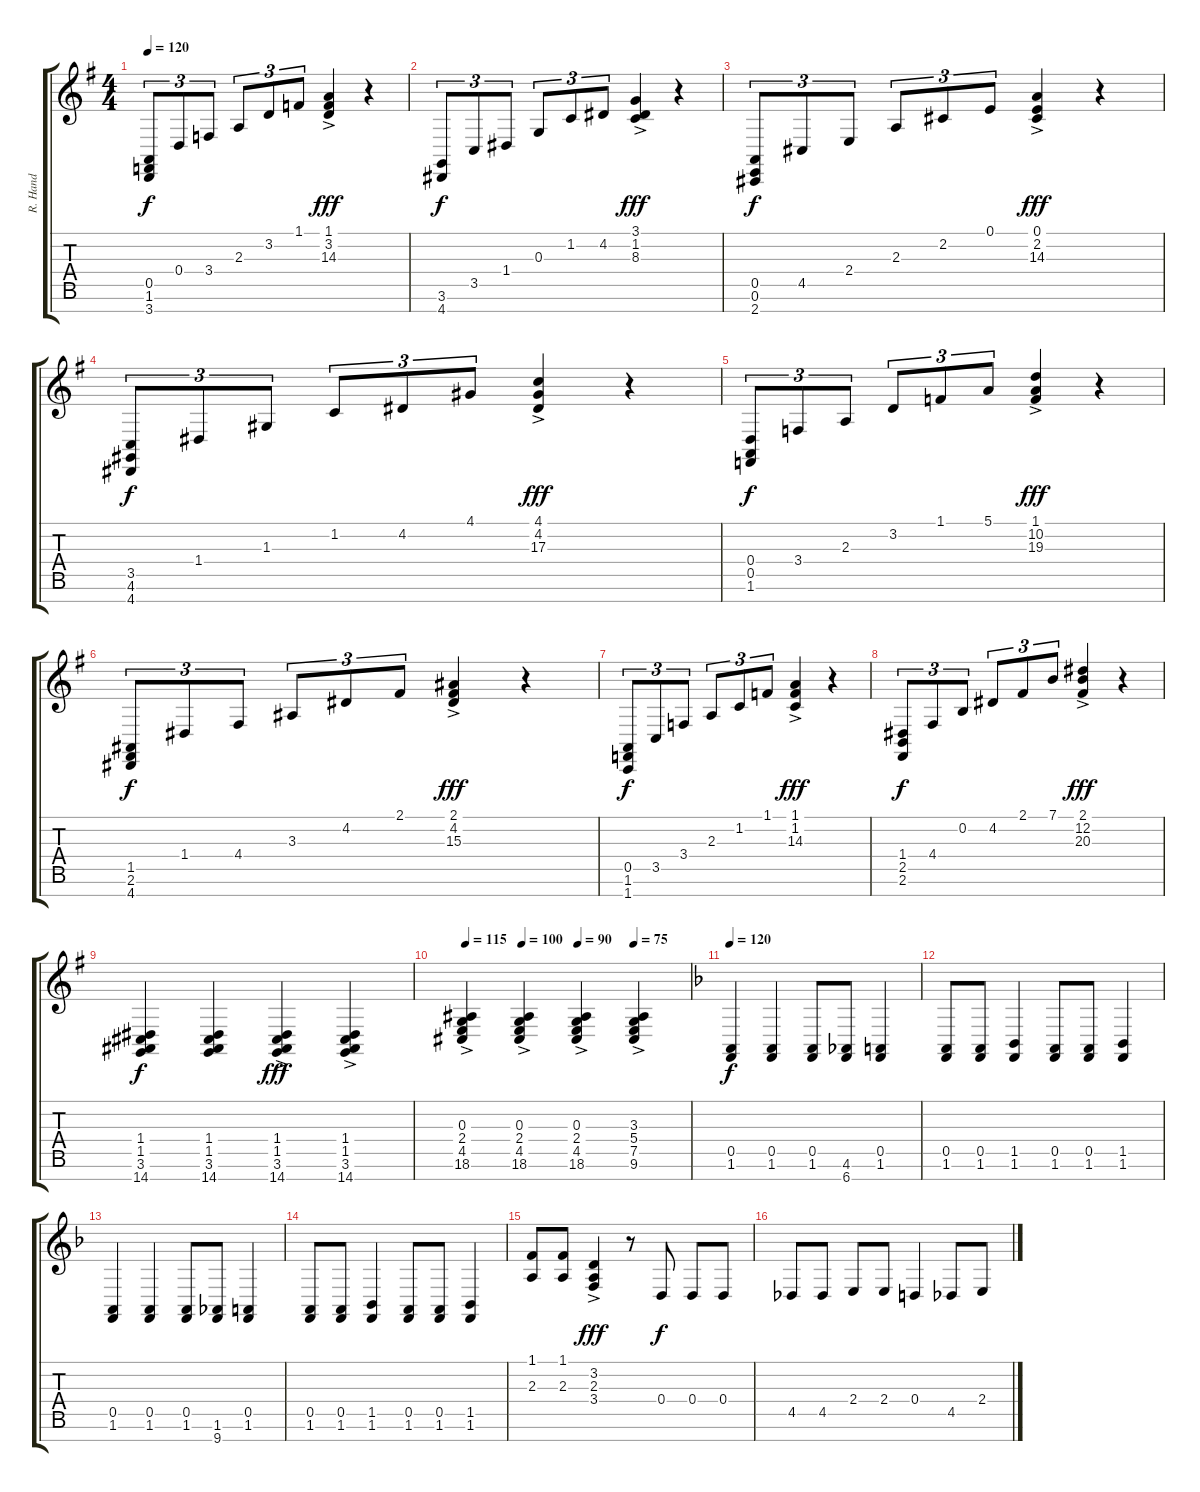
\track ("R. Hand" "R. Hand") {instrument acousticgrandpiano}
\staff {score tabs}
\tuning (E4 B3 G3 D3 A2 E2 B1) {hide}
\ts (4 4)
\tempo 120
\clef g2
\ks g
(0.5 1.6 3.7).8{tu (3 2) dy f} 0.4.8{tu (3 2)} 3.4.8{tu (3 2)} 2.3.8{tu (3 2)} 3.2.8{tu (3 2)} 1.1.8{tu (3 2)} (1.1{ac} 3.2{ac} 14.3{ac}).4{dy fff} r.4 |
(3.6 4.7).8{tu (3 2) dy f} 3.5.8{tu (3 2)} 1.4.8{tu (3 2)} 0.3.8{tu (3 2)} 1.2.8{tu (3 2)} 4.2.8{tu (3 2)} (3.1{ac} 1.2{ac} 8.3{ac}).4{dy fff} r.4 |
(0.5 0.6 2.7).8{tu (3 2) dy f} 4.5.8{tu (3 2)} 2.4.8{tu (3 2)} 2.3.8{tu (3 2)} 2.2.8{tu (3 2)} 0.1.8{tu (3 2)} (0.1{ac} 2.2{ac} 14.3{ac}).4{dy fff} r.4 |
(3.5 4.6 4.7).8{tu (3 2) dy f} 1.4.8{tu (3 2)} 1.3.8{tu (3 2)} 1.2.8{tu (3 2)} 4.2.8{tu (3 2)} 4.1.8{tu (3 2)} (4.1{ac} 4.2{ac} 17.3{ac}).4{dy fff} r.4 |
(0.4 0.5 1.6).8{tu (3 2) dy f} 3.4.8{tu (3 2)} 2.3.8{tu (3 2)} 3.2.8{tu (3 2)} 1.1.8{tu (3 2)} 5.1.8{tu (3 2)} (1.1{ac} 10.2{ac} 19.3{ac}).4{dy fff} r.4 |
(1.5 2.6 4.7).8{tu (3 2) dy f} 1.4.8{tu (3 2)} 4.4.8{tu (3 2)} 3.3.8{tu (3 2)} 4.2.8{tu (3 2)} 2.1.8{tu (3 2)} (2.1{ac} 4.2{ac} 15.3{ac}).4{dy fff} r.4 |
(0.5 1.6 1.7).8{tu (3 2) dy f} 3.5.8{tu (3 2)} 3.4.8{tu (3 2)} 2.3.8{tu (3 2)} 1.2.8{tu (3 2)} 1.1.8{tu (3 2)} (1.1{ac} 1.2{ac} 14.3{ac}).4{dy fff} r.4 |
(1.4 2.5 2.6).8{tu (3 2) dy f} 4.4.8{tu (3 2)} 0.2.8{tu (3 2)} 4.2.8{tu (3 2)} 2.1.8{tu (3 2)} 7.1.8{tu (3 2)} (2.1{ac} 12.2{ac} 20.3{ac}).4{dy fff} r.4 |
(1.4 1.5 3.6 14.7).4{dy f volume 12} (1.4 1.5 3.6 14.7).4 (1.4{ac} 1.5 3.6 14.7).4{dy fff} (1.4{ac} 1.5{ac} 3.6 14.7).4 |
\tempo 115
\tempo (100 0.25)
\tempo (90 0.5)
\tempo (75 0.75)
(0.3{ac} 2.4{ac} 4.5{ac} 18.6).4{volume 13} (0.3{ac} 2.4{ac} 4.5{ac} 18.6).4 (0.3{ac} 2.4{ac} 4.5{ac} 18.6{ac}).4 (3.3{ac} 5.4{ac} 7.5{ac} 9.6{ac}).4 |
\tempo 130
\tempo 120
\ks f
(0.5 1.6).4{dy f volume 15} (0.5 1.6).4 (0.5 1.6).8 (4.6 6.7).8 (0.5 1.6).4 |
(0.5 1.6).8 (0.5 1.6).8 (1.5 1.6).4 (0.5 1.6).8 (0.5 1.6).8 (1.5 1.6).4 |
(0.5 1.6).4 (0.5 1.6).4 (0.5 1.6).8 (1.6 9.7).8 (0.5 1.6).4 |
(0.5 1.6).8 (0.5 1.6).8 (1.5 1.6).4 (0.5 1.6).8 (0.5 1.6).8 (1.5 1.6).4 |
(1.1 2.3).8{volume 16} (1.1 2.3).8 (3.2{ac} 2.3{ac} 3.4{ac}).4{dy fff} r.8 0.4.8{dy f volume 13} 0.4.8 0.4.8 |
4.5.8 4.5.8 2.4.8 2.4.8 0.4.4 4.5.8 2.4.8
